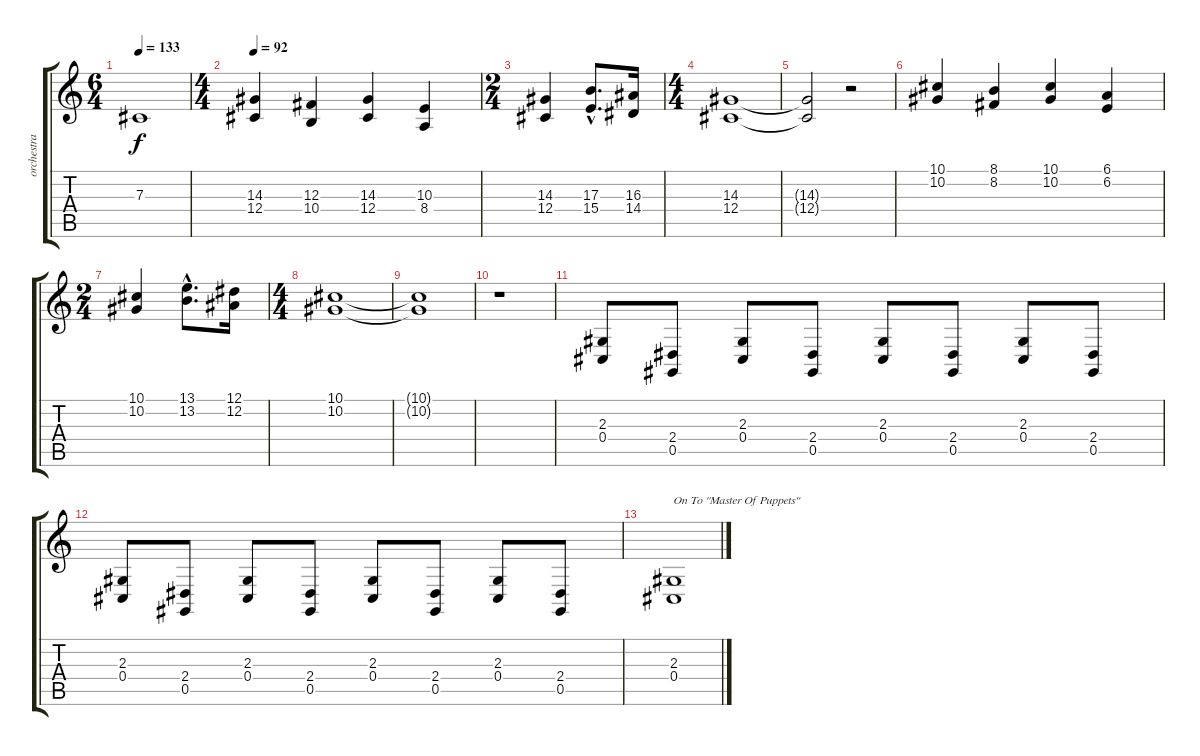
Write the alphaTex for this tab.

\track ("orchestra" "orchestra") {instrument stringensemble1}
\staff {score tabs}
\tuning (Eb4 Bb3 Gb3 Db3 Ab2 Eb2) {hide}
\ts (6 4)
\tempo 133
\clef g2
\ks c
7.3.1{dy f} |
\ts (4 4)
\tempo 92
(14.3 12.4).4 (12.3 10.4).4 (14.3 12.4).4 (10.3 8.4).4 |
\ts (2 4)
(14.3 12.4).4 (17.3{hac} 15.4{hac}).8{d} (16.3 14.4).16 |
\ts (4 4)
(14.3 12.4).1 |
(14.3{t} 12.4{t}).2 r.2 |
(10.1 10.2).4 (8.1 8.2).4 (10.1 10.2).4 (6.1 6.2).4 |
\ts (2 4)
(10.1 10.2).4 (13.1{hac} 13.2{hac}).8{d} (12.1 12.2).16 |
\ts (4 4)
(10.1 10.2).1 |
(10.1{t} 10.2{t}).1 |
r.1 |
(2.3 0.4).8 (2.4 0.5).8 (2.3 0.4).8 (2.4 0.5).8 (2.3 0.4).8 (2.4 0.5).8 (2.3 0.4).8 (2.4 0.5).8 |
(2.3 0.4).8 (2.4 0.5).8 (2.3 0.4).8 (2.4 0.5).8 (2.3 0.4).8 (2.4 0.5).8 (2.3 0.4).8 (2.4 0.5).8 |
(2.3 0.4).1{txt "On To \"Master Of Puppets\""}
